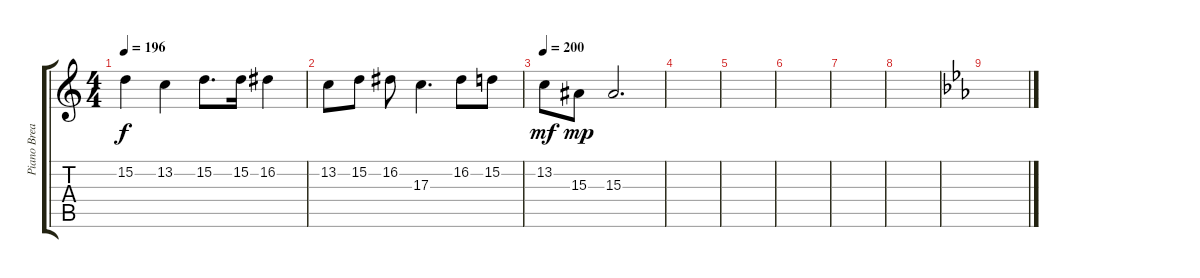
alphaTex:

\track ("Piano Breakdown" "Piano Brea") {instrument acousticgrandpiano}
\staff {score tabs}
\tuning (E4 B3 G3 D3 A2 E2) {hide}
\ts (4 4)
\tempo 196
\clef g2
\ks c
15.2.4{dy f} 13.2.4 15.2.8{d} 15.2.16 16.2.4 |
13.2.8 15.2.8 16.2.8 17.3.4{d} 16.2.8 15.2.8 |
\tempo 200
13.2.8{dy mf} 15.3.8{dy mp} 15.3.2{d} |
|
|
|
|
|
\ks eb
